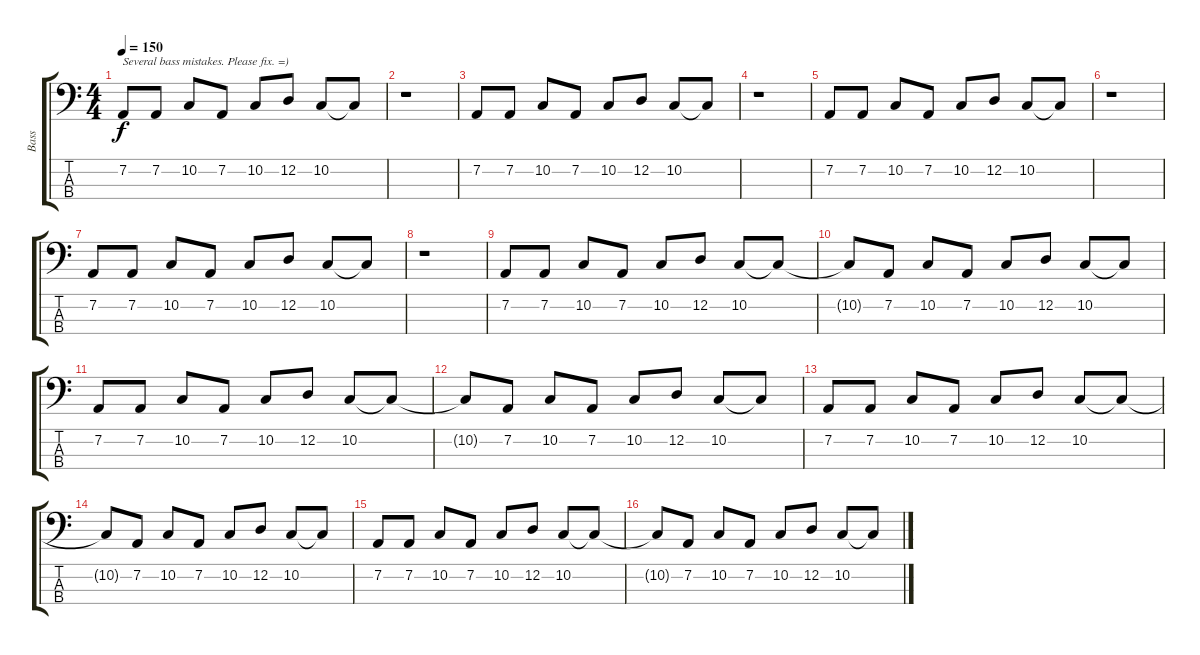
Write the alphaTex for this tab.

\track ("Bass" "Bass") {instrument electricbassfinger}
\staff {score tabs}
\tuning (G1 D1 A0 E0) {hide}
\ts (4 4)
\tempo 150
\clef f4
\ks c
7.2.8{txt "Several bass mistakes. Please fix. =)" dy f instrument electricbassfinger} 7.2.8 10.2.8 7.2.8 10.2.8 12.2.8 10.2.8 10.2{t}.8 |
r.1 |
7.2.8 7.2.8 10.2.8 7.2.8 10.2.8 12.2.8 10.2.8 10.2{t}.8 |
r.1 |
7.2.8 7.2.8 10.2.8 7.2.8 10.2.8 12.2.8 10.2.8 10.2{t}.8 |
r.1 |
7.2.8 7.2.8 10.2.8 7.2.8 10.2.8 12.2.8 10.2.8 10.2{t}.8 |
r.1 |
7.2.8 7.2.8 10.2.8 7.2.8 10.2.8 12.2.8 10.2.8 10.2{t}.8 |
10.2{t}.8 7.2.8 10.2.8 7.2.8 10.2.8 12.2.8 10.2.8 10.2{t}.8 |
7.2.8 7.2.8 10.2.8 7.2.8 10.2.8 12.2.8 10.2.8 10.2{t}.8 |
10.2{t}.8 7.2.8 10.2.8 7.2.8 10.2.8 12.2.8 10.2.8 10.2{t}.8 |
7.2.8 7.2.8 10.2.8 7.2.8 10.2.8 12.2.8 10.2.8 10.2{t}.8 |
10.2{t}.8 7.2.8 10.2.8 7.2.8 10.2.8 12.2.8 10.2.8 10.2{t}.8 |
7.2.8 7.2.8 10.2.8 7.2.8 10.2.8 12.2.8 10.2.8 10.2{t}.8 |
10.2{t}.8 7.2.8 10.2.8 7.2.8 10.2.8 12.2.8 10.2.8 10.2{t}.8
